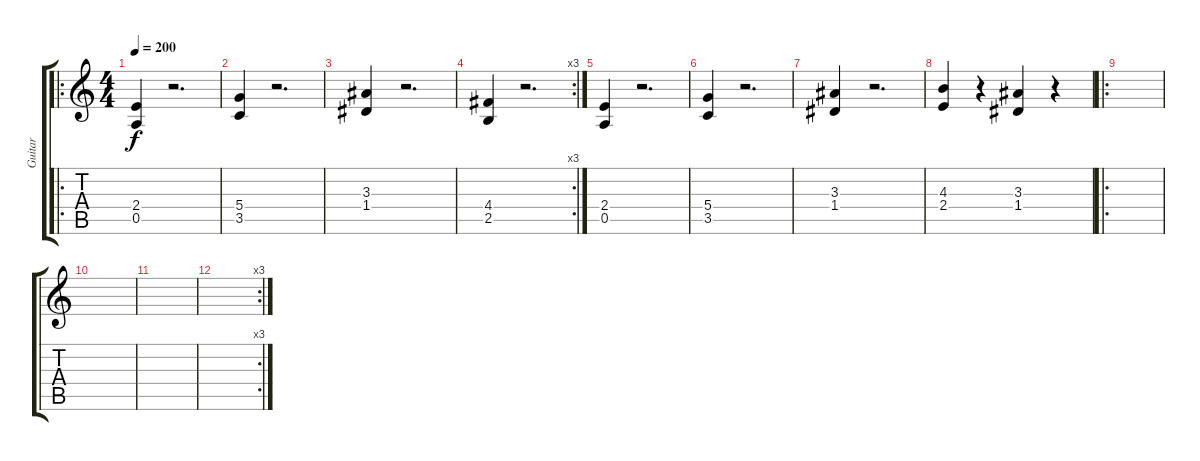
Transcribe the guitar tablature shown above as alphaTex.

\track ("Guitar" "Guitar") {instrument distortionguitar}
\staff {score tabs}
\tuning (E4 B3 G3 D3 A2 D2) {hide}
\ro
\ts (4 4)
\tempo 200
\clef g2
\ks c
(2.4 0.5).4{dy f} r.2{d} |
(5.4 3.5).4 r.2{d} |
(3.3 1.4).4 r.2{d} |
\rc 3
(4.4 2.5).4 r.2{d} |
(2.4 0.5).4 r.2{d} |
(5.4 3.5).4 r.2{d} |
(3.3 1.4).4 r.2{d} |
(4.3 2.4).4 r.4 (3.3 1.4).4 r.4 |
\ro
|
|
|
\rc 3
